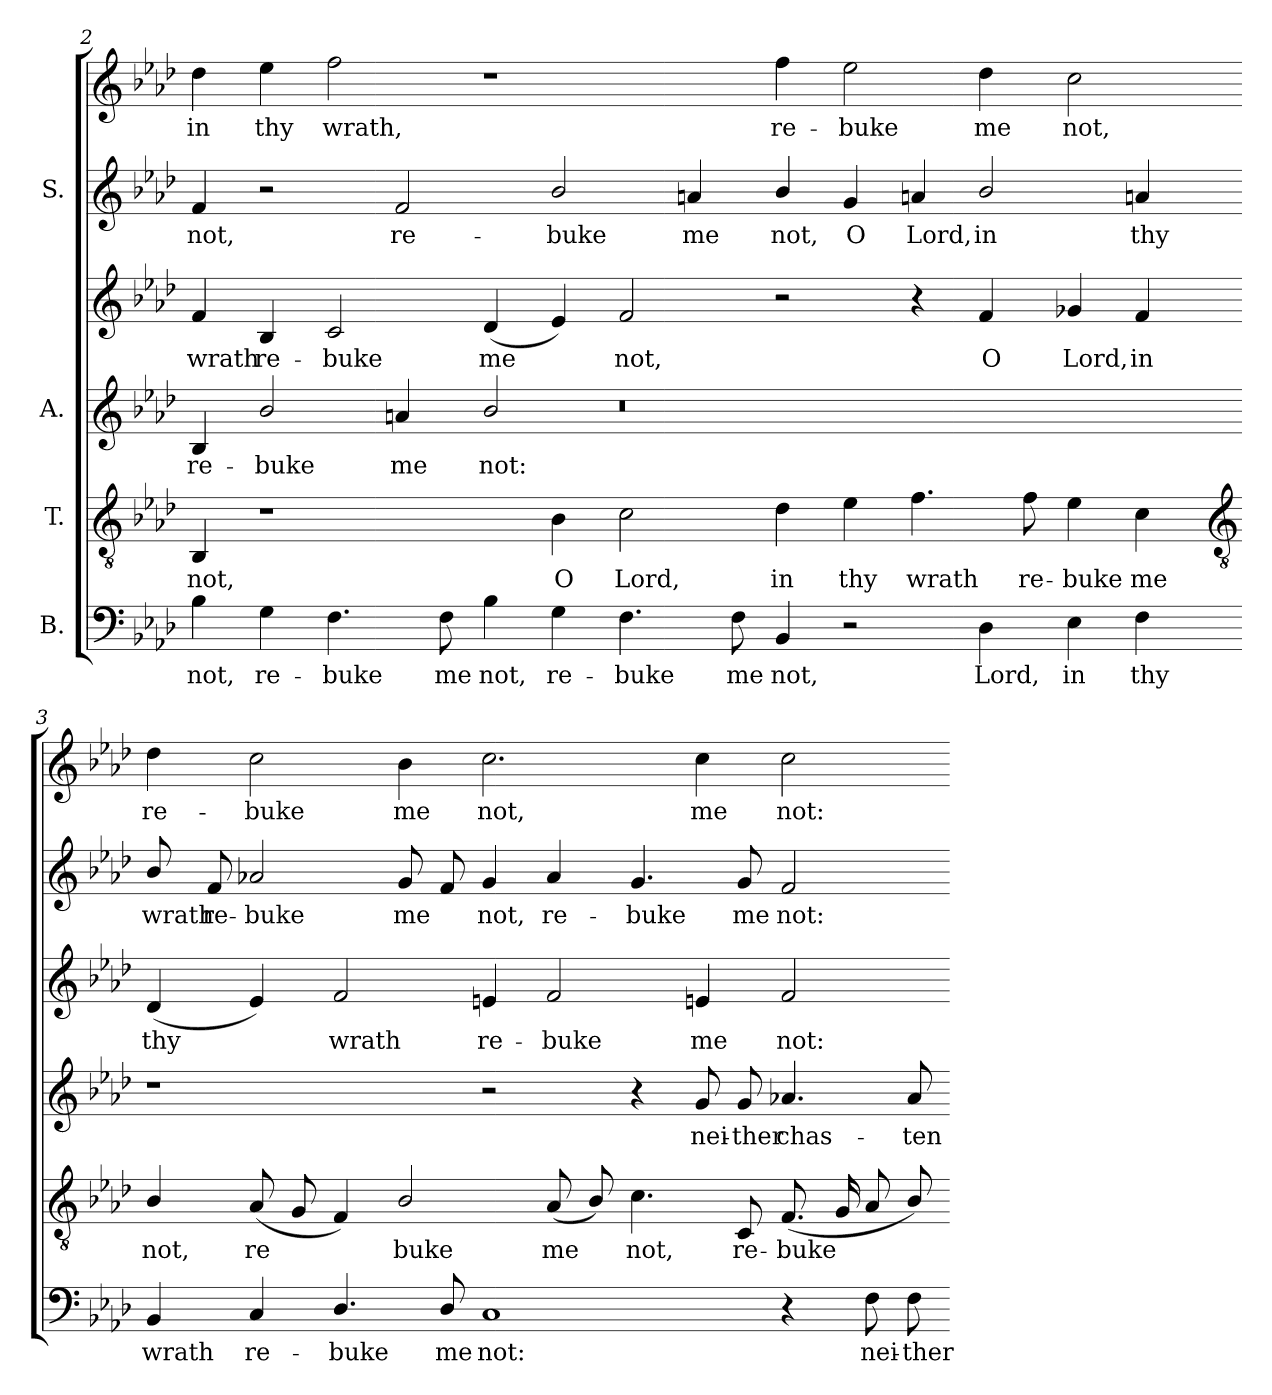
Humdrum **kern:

**kern	**text	**kern	**text	**kern	**text	**kern	**text	**kern	**text	**kern	**text
*part4	*part4	*part3	*part3	*part2	*part2	*part2	*part2	*part1	*part1	*part1	*part1
*staff6	*staff6	*staff5	*staff5	*staff4	*staff4	*staff3	*staff3	*staff2	*staff2	*staff1	*staff1
*I"B.	*	*I"T.	*	*I"A.	*	*	*	*I"S.	*	*	*
!!LO:LB:g=z
*clefF4	*	*clefGv2	*	*clefG2	*	*clefG2	*	*clefG2	*	*clefG2	*
*k[b-e-a-d-]	*	*k[b-e-a-d-]	*	*k[b-e-a-d-]	*	*k[b-e-a-d-]	*	*k[b-e-a-d-]	*	*k[b-e-a-d-]	*
*A-:	*	*A-:	*	*A-:	*	*A-:	*	*A-:	*	*A-:	*
=2	=2	=2	=2	=2	=2	=2	=2	=2	=2	=2	=2
!	!LO:LY:b	!	!LO:LY:b	!	!LO:LY:b	!	!LO:LY:b	!	!LO:LY:b	!	!LO:LY:b
4B-	not,	4BB-	not,	4B-	re-	4f	wrath	4f	not,	4dd-	in
!	!LO:LY:b	!	!	!	!LO:LY:b	!	!LO:LY:b	!	!	!	!LO:LY:b
4G	re-	1r	.	2b-/	-buke	4B-	re-	2r	.	4ee-	thy
!	!LO:LY:b	!	!	!	!	!	!LO:LY:b	!	!	!	!LO:LY:b
4.F	-buke	.	.	.	.	2c	-buke	.	.	2ff	wrath,
!	!	!	!	!	!LO:LY:b	!	!	!	!LO:LY:b	!	!
.	.	.	.	4an/	me	.	.	2f	re-	.	.
!	!LO:LY:b	!	!	!	!	!	!	!	!	!	!
8F	me	.	.	.	.	.	.	.	.	.	.
!	!LO:LY:b	!	!	!	!LO:LY:b	!	!LO:LY:b	!	!	!	!
4B-	not,	.	.	2b-/	not:	(<4d-	me	.	.	1r	.
!	!LO:LY:b	!	!LO:LY:b	!	!	!	!	!	!LO:LY:b	!	!
4G	re-	4B-	O	.	.	4e-)	.	2b-/	-buke	.	.
!	!LO:LY:b	!	!LO:LY:b	!	!	!	!LO:LY:b	!	!	!	!
4.F	-buke	2c	Lord,	0r	.	2f	not,	.	.	.	.
!	!	!	!	!	!	!	!	!	!LO:LY:b	!	!
.	.	.	.	.	.	.	.	4an/	me	.	.
!	!LO:LY:b	!	!	!	!	!	!	!	!	!	!
8F	me	.	.	.	.	.	.	.	.	.	.
!	!LO:LY:b	!	!LO:LY:b	!	!	!	!	!	!LO:LY:b	!	!LO:LY:b
4BB-	not,	4d-	in	.	.	2r	.	4b-/	not,	4ff	re-
!	!	!	!LO:LY:b	!	!	!	!	!	!LO:LY:b	!	!LO:LY:b
2r	.	4e-	thy	.	.	.	.	4g/	O	2ee-	-buke
!	!	!	!LO:LY:b	!	!	!	!	!	!LO:LY:b	!	!
.	.	4.f	wrath	.	.	4r	.	4an/	Lord,	.	.
!	!LO:LY:b	!	!	!	!	!	!LO:LY:b	!	!LO:LY:b	!	!LO:LY:b
4D-	Lord,	.	.	.	.	4f	O	2b-/	in	4dd-	me
!	!	!	!LO:LY:b	!	!	!	!	!	!	!	!
.	.	8f	re-	.	.	.	.	.	.	.	.
!	!LO:LY:b	!	!LO:LY:b	!	!	!	!LO:LY:b	!	!	!	!LO:LY:b
4E-	in	4e-	-buke	.	.	4g-X	Lord,	.	.	2cc	not,
!	!LO:LY:b	!	!LO:LY:b	!	!	!	!LO:LY:b	!	!LO:LY:b	!	!
4F	thy	4c	me	.	.	4f	in	4an	thy	.	.
!!LO:LB:g=z
=3-	=3-	=3-	=3-	=3-	=3-	=3-	=3-	=3-	=3-	=3-	=3-
*	*	*clefGv2	*	*	*	*	*	*	*	*	*
!	!LO:LY:b	!	!LO:LY:b	!	!	!	!LO:LY:b	!	!LO:LY:b	!	!LO:LY:b
4BB-	wrath	4B-/	not,	1r	.	(<4d-	thy	8b-/	wrath	4dd-	re-
!	!	!	!	!	!	!	!	!	!LO:LY:b	!	!
.	.	.	.	.	.	.	.	8f	re-	.	.
!	!LO:LY:b	!	!LO:LY:b	!	!	!	!	!	!LO:LY:b	!	!LO:LY:b
4C	re-	(<8A-	re	.	.	4e-)	.	2a-X	-buke	2cc	-buke
.	.	8G	.	.	.	.	.	.	.	.	.
!	!LO:LY:b	!	!	!	!	!	!LO:LY:b	!	!	!	!
4.D-/	-buke	4F)	.	.	.	2f	wrath	.	.	.	.
!	!	!	!LO:LY:b	!	!	!	!	!	!LO:LY:b	!	!LO:LY:b
.	.	2B-/	buke	.	.	.	.	8g	me	4b-	me
!	!LO:LY:b	!	!	!	!	!	!	!	!	!	!
8D-/	me	.	.	.	.	.	.	8f	.	.	.
!	!LO:LY:b	!	!	!	!	!	!LO:LY:b	!	!LO:LY:b	!	!LO:LY:b
1C	not:	.	.	2r	.	4en	re-	4g	not,	2.cc	not,
!	!	!	!LO:LY:b	!	!	!	!LO:LY:b	!	!LO:LY:b	!	!
.	.	(<8A-/	me	.	.	2f	-buke	4a-	re-	.	.
.	.	8B-/)	.	.	.	.	.	.	.	.	.
!	!	!	!LO:LY:b	!	!	!	!	!	!LO:LY:b	!	!
.	.	4.c	not,	4r	.	.	.	4.g	-buke	.	.
!	!	!	!	!	!LO:LY:b	!	!LO:LY:b	!	!	!	!LO:LY:b
.	.	.	.	8g	nei-	4en	me	.	.	4cc	me
!	!	!	!LO:LY:b	!	!LO:LY:b	!	!	!	!LO:LY:b	!	!
.	.	8C	re-	8g	-ther	.	.	8g	me	.	.
!	!	!	!LO:LY:b	!	!LO:LY:b	!	!LO:LY:b	!	!LO:LY:b	!	!LO:LY:b
4r	.	(<8.F	-buke	4.a-	chas-	2f	not:	2f	not:	2cc	not:
.	.	16G	.	.	.	.	.	.	.	.	.
!	!LO:LY:b	!	!	!	!	!	!	!	!	!	!
8F	nei-	8A-	.	.	.	.	.	.	.	.	.
!	!LO:LY:b	!	!	!	!LO:LY:b	!	!	!	!	!	!
8F	-ther	8B-/)	.	8a-	-ten	.	.	.	.	.	.
=-	=-	=-	=-	=-	=-	=-	=-	=-	=-	=-	=-
*-	*-	*-	*-	*-	*-	*-	*-	*-	*-	*-	*-
